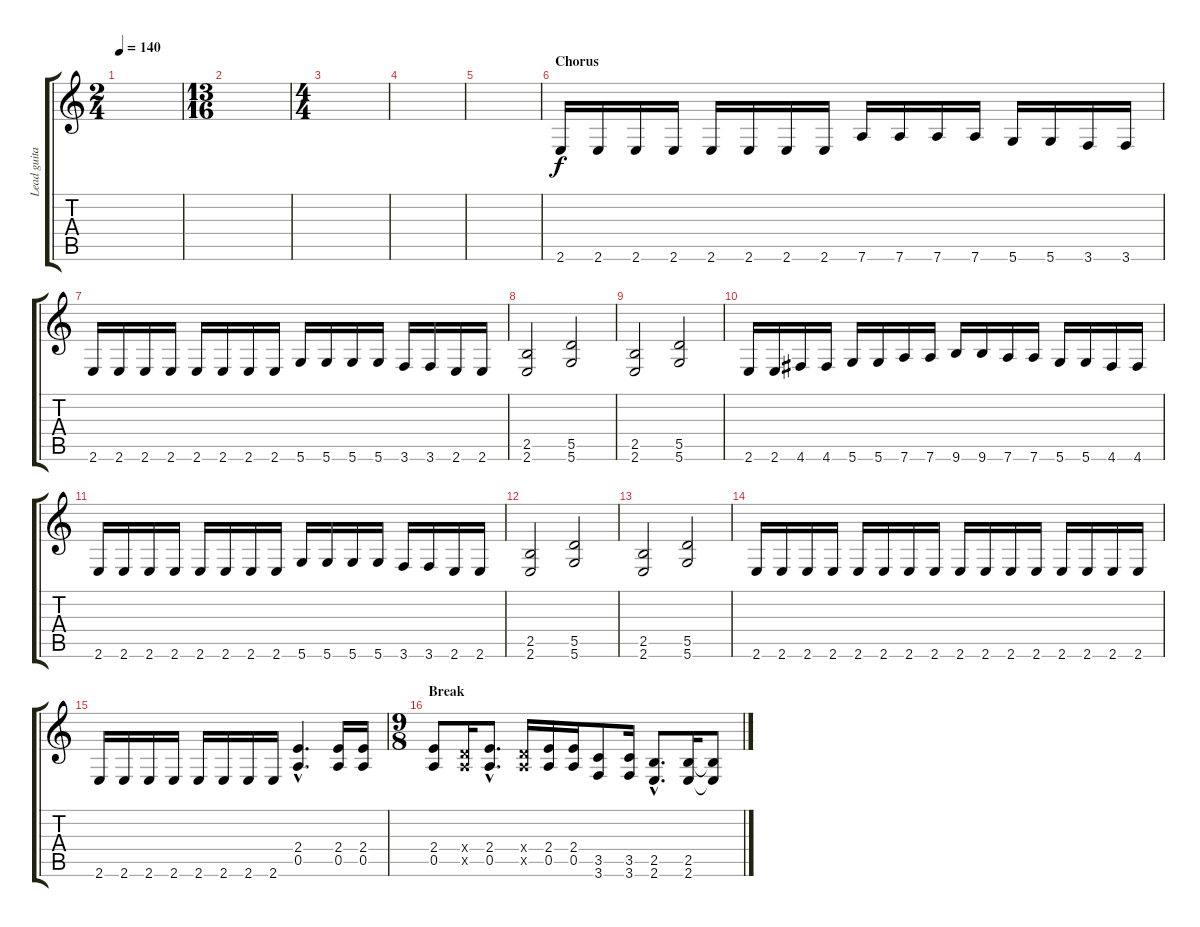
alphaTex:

\track ("Lead guitar" "Lead guita") {instrument distortionguitar}
\staff {score tabs}
\tuning (E4 B3 G3 D3 A2 D2) {hide}
\ts (2 4)
\tempo 140
\clef g2
\ks c
|
\ts (13 16)
|
\ts (4 4)
|
|
|
\section ("" "Chorus")
2.6.16 2.6.16 2.6.16 2.6.16 2.6.16 2.6.16 2.6.16 2.6.16 7.6.16 7.6.16 7.6.16 7.6.16 5.6.16 5.6.16 3.6.16 3.6.16 |
2.6.16 2.6.16 2.6.16 2.6.16 2.6.16 2.6.16 2.6.16 2.6.16 5.6.16 5.6.16 5.6.16 5.6.16 3.6.16 3.6.16 2.6.16 2.6.16 |
(2.5 2.6).2 (5.5 5.6).2 |
(2.5 2.6).2 (5.5 5.6).2 |
2.6.16 2.6.16 4.6.16 4.6.16 5.6.16 5.6.16 7.6.16 7.6.16 9.6.16 9.6.16 7.6.16 7.6.16 5.6.16 5.6.16 4.6.16 4.6.16 |
2.6.16 2.6.16 2.6.16 2.6.16 2.6.16 2.6.16 2.6.16 2.6.16 5.6.16 5.6.16 5.6.16 5.6.16 3.6.16 3.6.16 2.6.16 2.6.16 |
(2.5 2.6).2 (5.5 5.6).2 |
(2.5 2.6).2 (5.5 5.6).2 |
2.6.16 2.6.16 2.6.16 2.6.16 2.6.16 2.6.16 2.6.16 2.6.16 2.6.16 2.6.16 2.6.16 2.6.16 2.6.16 2.6.16 2.6.16 2.6.16 |
2.6.16 2.6.16 2.6.16 2.6.16 2.6.16 2.6.16 2.6.16 2.6.16 (2.4{hac} 0.5{hac}).4{d} (2.4 0.5).16 (2.4 0.5).16 |
\ts (9 8)
\section ("" "Break")
(2.4 0.5).8 (0.4{x} 0.5{x}).16 (2.4{hac} 0.5{hac}).8{d} (0.4{x} 0.5{x}).16 (2.4 0.5).16 (2.4 0.5).16 (3.5 3.6).8 (3.5 3.6).16 (2.5{hac} 2.6{hac}).8{d} (2.5 2.6).16 (2.5{t} 2.6{t}).8
